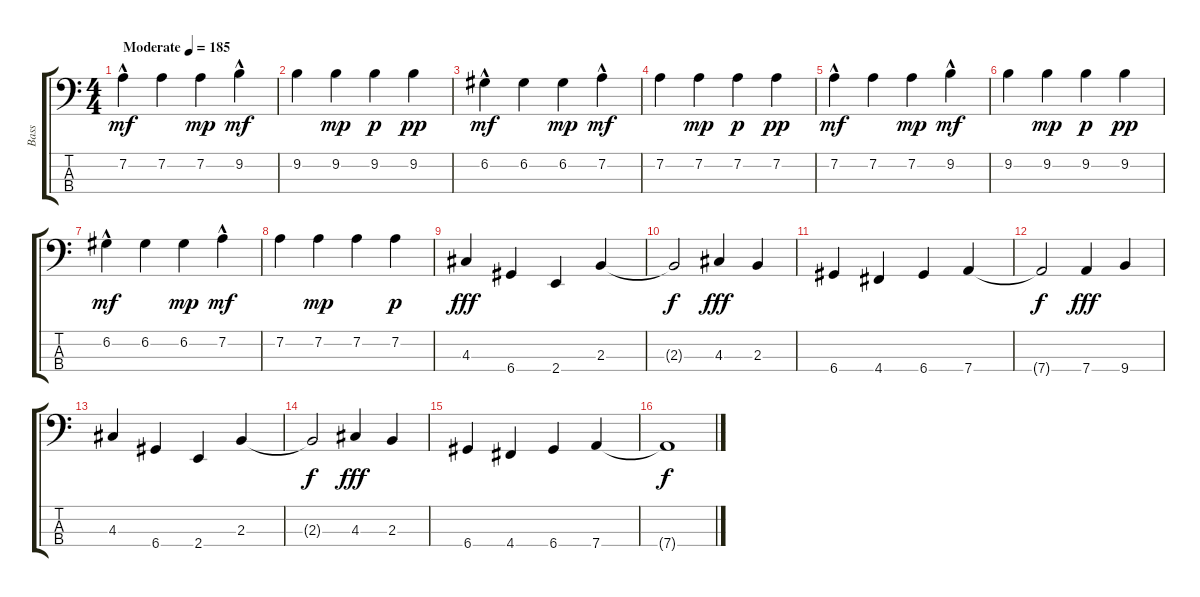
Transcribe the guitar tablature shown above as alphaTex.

\track ("Bass" "Bass") {instrument electricbasspick}
\staff {score tabs}
\tuning (G2 D2 A1 D1) {hide}
\ts (4 4)
\tempo (185 "Moderate")
\clef f4
\ks c
7.2{hac}.4{dy mf instrument electricbasspick} 7.2.4 7.2.4{dy mp} 9.2{hac}.4{dy mf} |
9.2.4 9.2.4{dy mp} 9.2.4{dy p} 9.2.4{dy pp} |
6.2{hac}.4{dy mf} 6.2.4 6.2.4{dy mp} 7.2{hac}.4{dy mf} |
7.2.4 7.2.4{dy mp} 7.2.4{dy p} 7.2.4{dy pp} |
7.2{hac}.4{dy mf} 7.2.4 7.2.4{dy mp} 9.2{hac}.4{dy mf} |
9.2.4 9.2.4{dy mp} 9.2.4{dy p} 9.2.4{dy pp} |
6.2{hac}.4{dy mf} 6.2.4 6.2.4{dy mp} 7.2{hac}.4{dy mf} |
7.2.4 7.2.4{dy mp} 7.2.4 7.2.4{dy p} |
4.3.4{dy fff} 6.4.4 2.4.4 2.3.4 |
2.3{t}.2{dy f} 4.3.4{dy fff} 2.3.4 |
6.4.4 4.4.4 6.4.4 7.4.4 |
7.4{t}.2{dy f} 7.4.4{dy fff} 9.4.4 |
4.3.4 6.4.4 2.4.4 2.3.4 |
2.3{t}.2{dy f} 4.3.4{dy fff} 2.3.4 |
6.4.4 4.4.4 6.4.4 7.4.4 |
7.4{t}.1{dy f}
